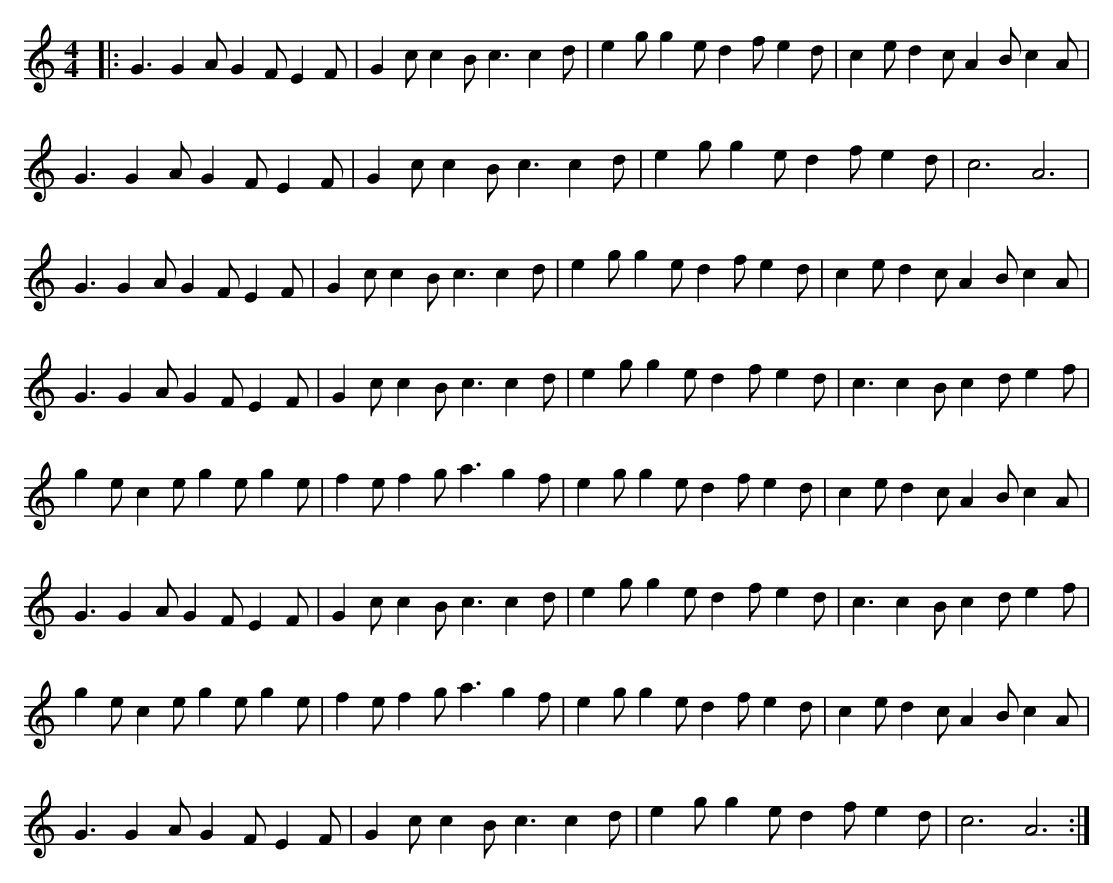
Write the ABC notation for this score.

X:1
M:4/4
K:C
|:G3 G2 A G2 F E2 F|G2 c c2 B c3 c2 d|e2 g g2 e d2 f e2 d|c2 e d2 c A2 B c2 A|
G3 G2 A G2 F E2 F|G2 c c2 B c3 c2 d|e2 g g2 e d2 f e2 d|c6 A6|
G3 G2 A G2 F E2 F|G2 c c2 B c3 c2 d|e2 g g2 e d2 f e2 d|c2 e d2 c A2 B c2 A|
G3 G2 A G2 F E2 F|G2 c c2 B c3 c2 d|e2 g g2 e d2 f e2 d|c3 c2 B c2 d e2 f|
g2 e c2 e g2 e g2 e|f2 e f2 g a3 g2 f|e2 g g2 e d2 f e2 d|c2 e d2 c A2 B c2 A|
G3 G2 A G2 F E2 F|G2 c c2 B c3 c2 d|e2 g g2 e d2 f e2 d|c3 c2 B c2 d e2 f|
g2 e c2 e g2 e g2 e|f2 e f2 g a3 g2 f|e2 g g2 e d2 f e2 d|c2 e d2 c A2 B c2 A|
G3 G2 A G2 F E2 F|G2 c c2 B c3 c2 d|e2 g g2 e d2 f e2 d|c6 A6:|
